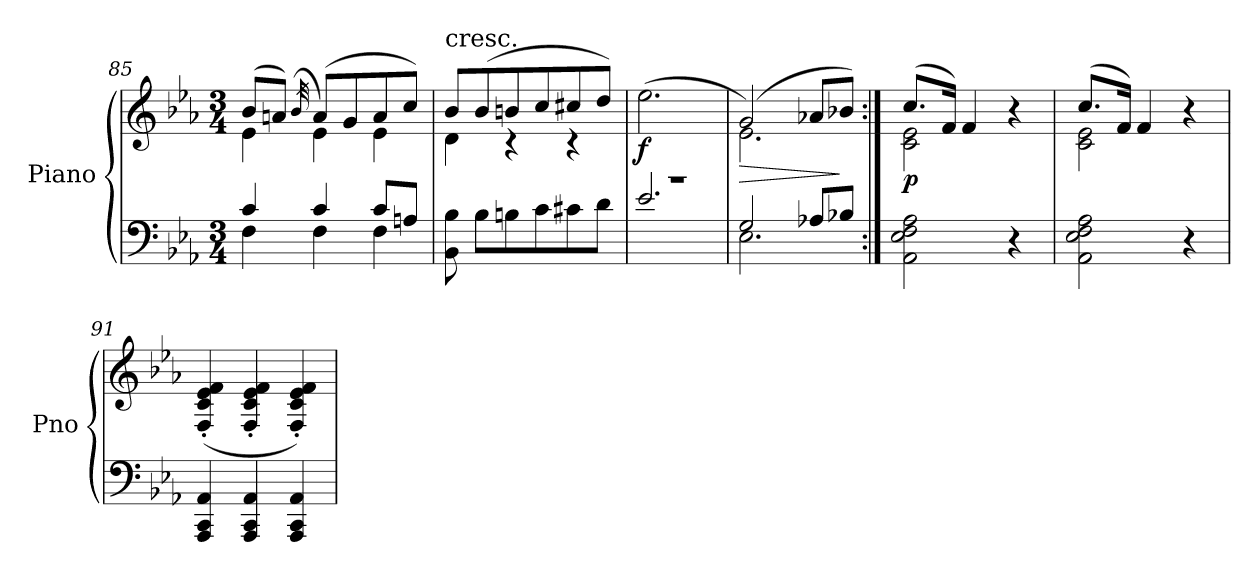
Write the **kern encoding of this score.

**kern	**kern	**dynam
*part1	*part1	*part1
*staff2	*staff1	*staff1/2
*I"Piano	*	*
*I'Pno	*	*
!!LO:LB:g=z
*clefF4	*clefG2	*
*k[b-e-a-]	*k[b-e-a-]	*
*E-:	*E-:	*
*M3/4	*M3/4	*
=85	=85	=85
*^	*^	*
4c/	4F\	(>8b-/L	4e-\	.
.	.	8an/J)	.	.
.	.	(<32qb-/	.	.
4c/	4F\	(>8a/L)	4e-\	.
.	.	8g/	.	.
8c/L	4F\	8a/	4e-\	.
8An/J	.	8cc/J)	.	.
*v	*v	*	*	*
=86	=86	=86	=86
!	!LO:TX:a:t=cresc.	!	!
8BB-\ 8B-\	8b-/L	4d\	.
8B-\L	(>8b-/	.	.
8Bn\	8bn/	4r	.
8c\	8cc/	.	.
8c#X\	8cc#X/	4r	.
8d\J	8dd/J)	.	.
*	*v	*v	*
=87	=87	=87
*^	*	*
!	!	!	!LO:DY:b
2.r	2.e-/	(>2.ee-\	f
=88	=88	=88	=88
!	!	!	!LO:HP:b
*	*	*^	*
2G/	2.E-\	(>2g/)	2.e-\	>
8A-X/L	.	8a-X/L	.	.
8B-X/J	.	8b-X/J)	.	]
*v	*v	*	*	*
=89:|!	=89:|!	=89:|!	=89:|!
!	!	!	!LO:DY:b
2AA-\ 2E-\ 2F\ 2A-\	(>8.cc/L	2c\ 2e-\	p
.	16f/Jk)	.	.
.	4f/	.	.
4r	4r	4ryy	.
=90	=90	=90	=90
2AA-\ 2E-\ 2F\ 2A-\	(>8.cc/L	2c\ 2e-\	.
.	16f/Jk)	.	.
.	4f/	.	.
4r	4r	4ryy	.
=91	=91	=91	=91
!	!LO:TX:a:B:t=ritard.	!	!
*	*v	*v	*
4AAA-/ 4CC/ 4AA-/	(<4F/' 4c/' 4e-/' 4f/'	.
4AAA-/ 4CC/ 4AA-/	4F/' 4c/' 4e-/' 4f/'	.
4AAA-/ 4CC/ 4AA-/	4F/' 4c/' 4e-/' 4f/')	.
=	=	=
*-	*-	*-
